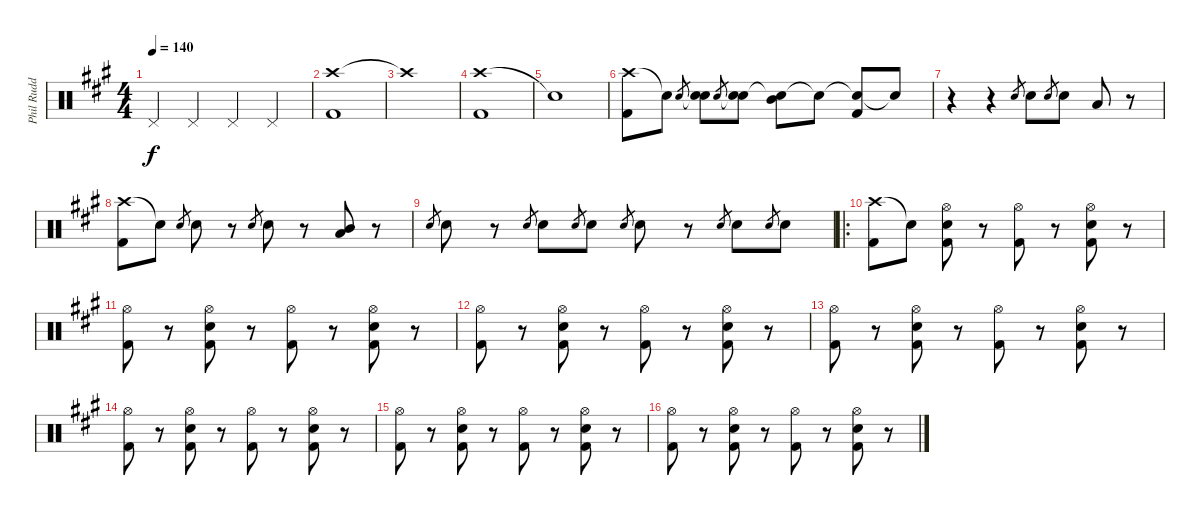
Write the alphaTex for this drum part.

\track ("Phil Rudd" "Phil Rudd") {instrument percussion}
\staff {score}
\articulation defaults
\ts (4 4)
\tempo 140
\clef neutral
\ks a "Pedal Hi-Hat (hit)".4{dy f} "Pedal Hi-Hat (hit)".4 "Pedal Hi-Hat (hit)".4 "Pedal Hi-Hat (hit)".4
|
("Crash high (hit)" "Kick (hit) 2").1 |
"Crash high (hit)"{t}.1 |
("Crash high (hit)" "Kick (hit) 2").1 |
"Snare (hit)"{t}.1 |
("Crash high (hit)" "Kick (hit) 2").8 "Snare (hit)"{t}.8 "Electric Snare (hit)".8{gr} ("Snare (hit)"{t} "Electric Snare (hit)").8 "Electric Snare (hit)".8{gr} ("Snare (hit)"{t} "Electric Snare (hit)").8 ("Snare (hit)"{t} "Mid Tom (hit)").8 "Snare (hit)"{t}.8 ("Snare (hit)"{t} "Kick (hit) 2").8 "Snare (hit)"{t}.8 |
r.4 r.4 "Electric Snare (hit)".8{gr} "Electric Snare (hit)".8 "Electric Snare (hit)".8{gr} "Electric Snare (hit)".8 "Low Tom (hit)".8 r.8 |
("Crash high (hit)" "Kick (hit) 2").8 "Snare (hit)"{t}.8 "Electric Snare (hit)".8{gr} "Electric Snare (hit)".8 r.8 "Electric Snare (hit)".8{gr} "Electric Snare (hit)".8 r.8 ("Mid Tom (hit)" "Low Tom (hit)").8 r.8 |
"Electric Snare (hit)".8{gr} "Electric Snare (hit)".8 r.8 "Electric Snare (hit)".8{gr} "Electric Snare (hit)".8 "Electric Snare (hit)".8{gr} "Electric Snare (hit)".8 "Electric Snare (hit)".8{gr} "Electric Snare (hit)".8 r.8 "Electric Snare (hit)".8{gr} "Electric Snare (hit)".8 "Electric Snare (hit)".8{gr} "Electric Snare (hit)".8 |
\ro
("Crash high (hit)" "Kick (hit) 2").8 "Snare (hit)"{t}.8 ("Hi-Hat (open)" "Electric Snare (hit)" "Kick (hit) 2").8 r.8 ("Hi-Hat (open)" "Kick (hit) 2").8 r.8 ("Hi-Hat (open)" "Electric Snare (hit)" "Kick (hit) 2").8 r.8 |
("Hi-Hat (open)" "Kick (hit) 2").8 r.8 ("Hi-Hat (open)" "Electric Snare (hit)" "Kick (hit) 2").8 r.8 ("Hi-Hat (open)" "Kick (hit) 2").8 r.8 ("Hi-Hat (open)" "Electric Snare (hit)" "Kick (hit) 2").8 r.8 |
("Hi-Hat (open)" "Kick (hit) 2").8 r.8 ("Hi-Hat (open)" "Electric Snare (hit)" "Kick (hit) 2").8 r.8 ("Hi-Hat (open)" "Kick (hit) 2").8 r.8 ("Hi-Hat (open)" "Electric Snare (hit)" "Kick (hit) 2").8 r.8 |
("Hi-Hat (open)" "Kick (hit) 2").8 r.8 ("Hi-Hat (open)" "Electric Snare (hit)" "Kick (hit) 2").8 r.8 ("Hi-Hat (open)" "Kick (hit) 2").8 r.8 ("Hi-Hat (open)" "Electric Snare (hit)" "Kick (hit) 2").8 r.8 |
("Hi-Hat (open)" "Kick (hit) 2").8 r.8 ("Hi-Hat (open)" "Electric Snare (hit)" "Kick (hit) 2").8 r.8 ("Hi-Hat (open)" "Kick (hit) 2").8 r.8 ("Hi-Hat (open)" "Electric Snare (hit)" "Kick (hit) 2").8 r.8 |
("Hi-Hat (open)" "Kick (hit) 2").8 r.8 ("Hi-Hat (open)" "Electric Snare (hit)" "Kick (hit) 2").8 r.8 ("Hi-Hat (open)" "Kick (hit) 2").8 r.8 ("Hi-Hat (open)" "Electric Snare (hit)" "Kick (hit) 2").8 r.8 |
("Hi-Hat (open)" "Kick (hit) 2").8 r.8 ("Hi-Hat (open)" "Electric Snare (hit)" "Kick (hit) 2").8 r.8 ("Hi-Hat (open)" "Kick (hit) 2").8 r.8 ("Hi-Hat (open)" "Electric Snare (hit)" "Kick (hit) 2").8 r.8
